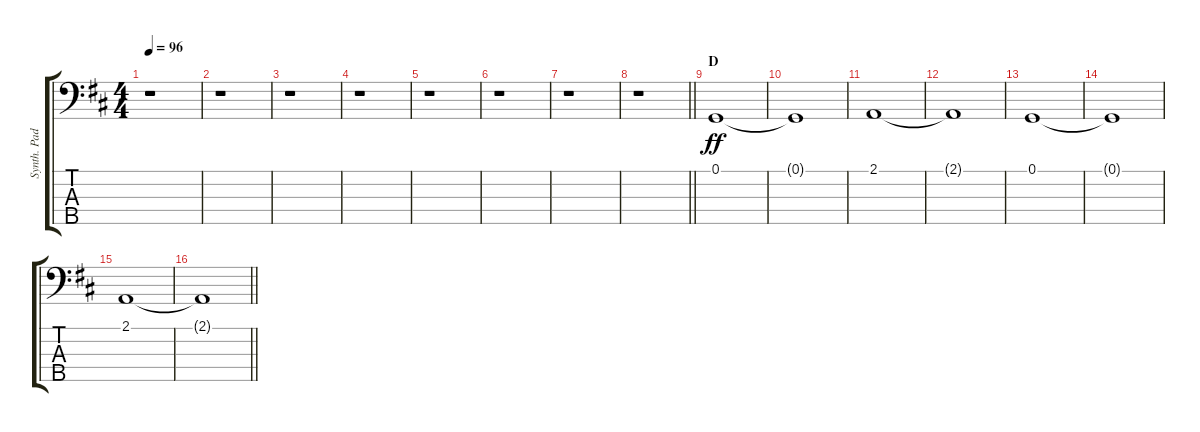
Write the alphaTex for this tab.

\track ("Synth. Pad II" "Synth. Pad") {instrument pad2warm}
\staff {score tabs}
\tuning (G2 D2 A1 E1 B0) {hide}
\ts (4 4)
\tempo 96
\clef f4
\ks d
r.1{dy ff} |
r.1 |
r.1 |
r.1 |
r.1 |
r.1 |
r.1 |
\barLineRight lightlight
r.1 |
\section ("" "D")
0.1.1 |
0.1{t}.1 |
2.1.1 |
2.1{t}.1 |
0.1.1 |
0.1{t}.1 |
2.1.1 |
\barLineRight lightlight
2.1{t}.1
